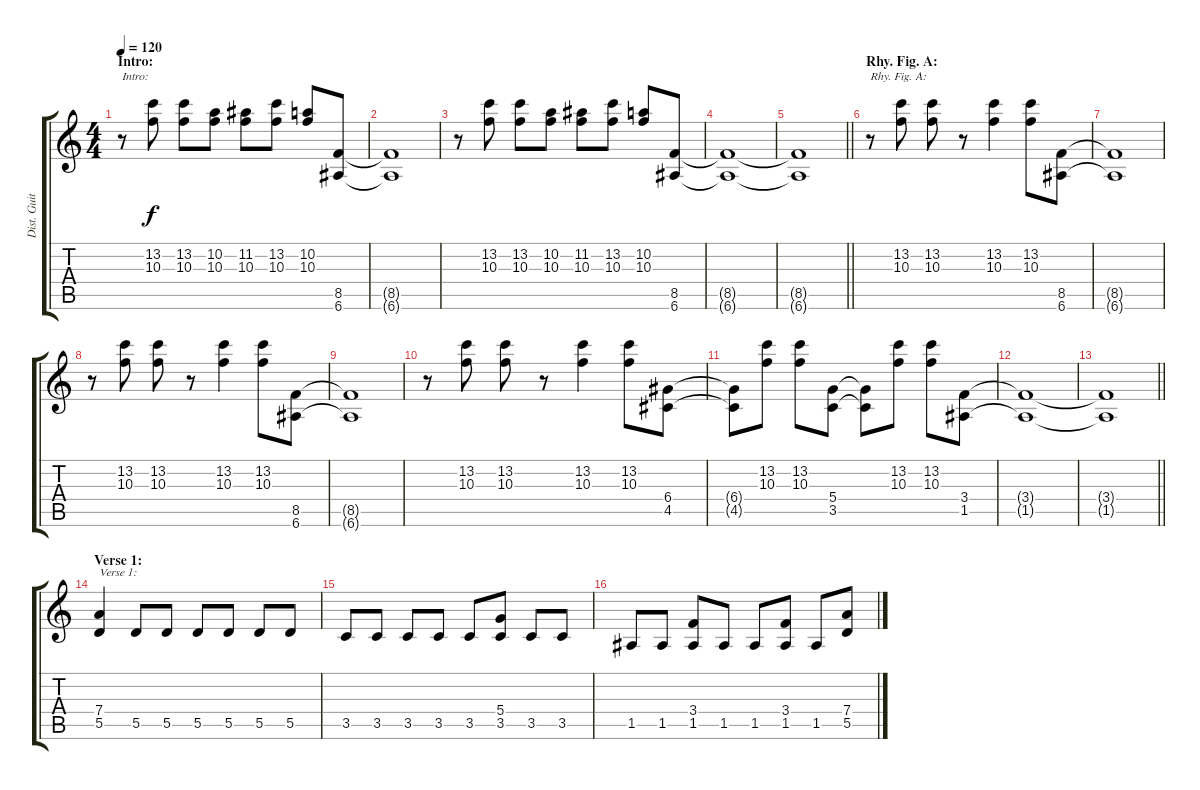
\track ("Dist. Guitar 1" "Dist. Guit") {instrument overdrivenguitar}
\staff {score tabs}
\tuning (E4 B3 G3 D3 A2 E2) {hide}
\ts (4 4)
\section ("" "Intro:")
\tempo 120
\clef g2
\ks c
r.8{txt "Intro:" dy f instrument overdrivenguitar} (13.2 10.3).8 (13.2 10.3).8 (10.2 10.3).8 (11.2 10.3).8 (13.2 10.3).8 (10.2 10.3).8 (8.5 6.6).8 |
(8.5{t} 6.6{t}).1 |
r.8 (13.2 10.3).8 (13.2 10.3).8 (10.2 10.3).8 (11.2 10.3).8 (13.2 10.3).8 (10.2 10.3).8 (8.5 6.6).8 |
(8.5{t} 6.6{t}).1 |
\barLineRight lightlight
(8.5{t} 6.6{t}).1 |
\section ("" "Rhy. Fig. A:")
r.8{txt "Rhy. Fig. A:"} (13.2 10.3).8 (13.2 10.3).8 r.8 (13.2 10.3).4 (13.2 10.3).8 (8.5 6.6).8 |
(8.5{t} 6.6{t}).1 |
r.8 (13.2 10.3).8 (13.2 10.3).8 r.8 (13.2 10.3).4 (13.2 10.3).8 (8.5 6.6).8 |
(8.5{t} 6.6{t}).1 |
r.8 (13.2 10.3).8 (13.2 10.3).8 r.8 (13.2 10.3).4 (13.2 10.3).8 (6.4 4.5).8 |
(6.4{t} 4.5{t}).8 (13.2 10.3).8 (13.2 10.3).8 (5.4 3.5).8 (5.4{t} 3.5{t}).8 (13.2 10.3).8 (13.2 10.3).8 (3.4 1.5).8 |
(3.4{t} 1.5{t}).1 |
\barLineRight lightlight
(3.4{t} 1.5{t}).1 |
\section ("" "Verse 1:")
(7.4 5.5).4{txt "Verse 1:"} 5.5.8 5.5.8 5.5.8 5.5.8 5.5.8 5.5.8 |
3.5.8 3.5.8 3.5.8 3.5.8 3.5.8 (5.4 3.5).8 3.5.8 3.5.8 |
1.5.8 1.5.8 (3.4 1.5).8 1.5.8 1.5.8 (3.4 1.5).8 1.5.8 (7.4 5.5).8
